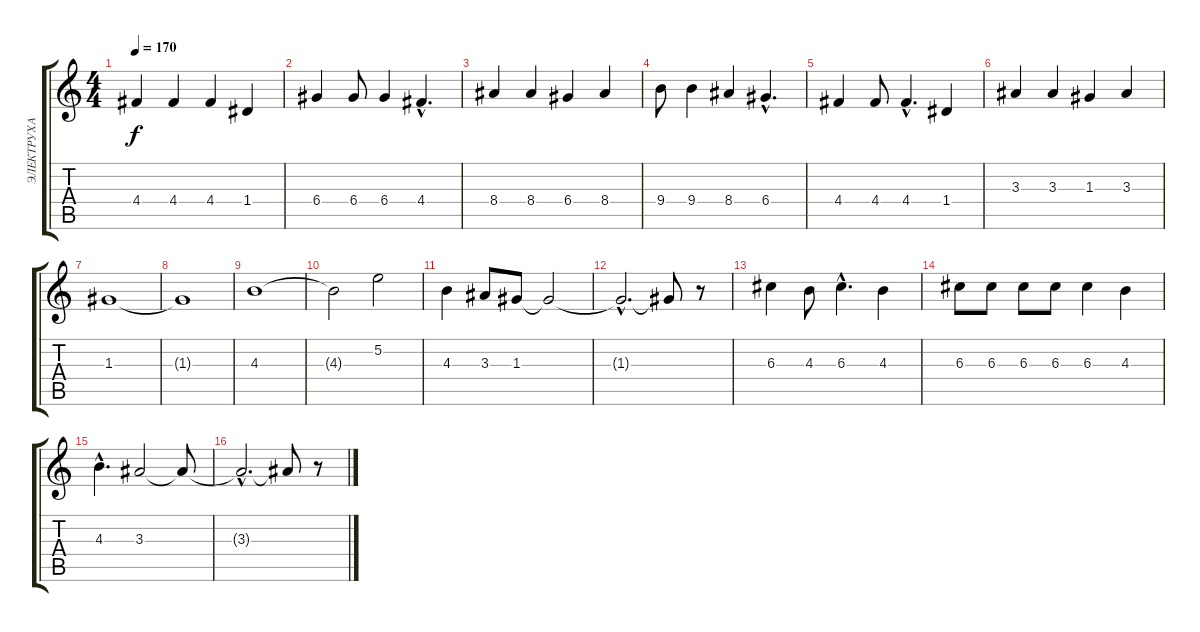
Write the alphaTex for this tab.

\track ("ЭЛЕКТРУХА" "ЭЛЕКТРУХА") {instrument overdrivenguitar}
\staff {score tabs}
\tuning (E4 B3 G3 D3 A2 E2) {hide}
\ts (4 4)
\tempo 170
\clef g2
\ks c
4.4.4{dy f} 4.4.4 4.4.4 1.4.4 |
6.4.4 6.4.8 6.4.4 4.4{hac}.4{d} |
8.4.4 8.4.4 6.4.4 8.4.4 |
9.4.8 9.4.4 8.4.4 6.4{hac}.4{d} |
4.4.4 4.4.8 4.4{hac}.4{d} 1.4.4 |
3.3.4 3.3.4 1.3.4 3.3.4 |
1.3.1 |
1.3{t}.1 |
4.3.1 |
4.3{t}.2 5.2.2 |
4.3.4 3.3.8 1.3.8 1.3{t}.2 |
1.3{hac t}.2{d} 1.3{t}.8 r.8 |
6.3.4 4.3.8 6.3{hac}.4{d} 4.3.4 |
6.3.8 6.3.8 6.3.8 6.3.8 6.3.4 4.3.4 |
4.3{hac}.4{d} 3.3.2 3.3{t}.8 |
3.3{hac t}.2{d} 3.3{t}.8 r.8
